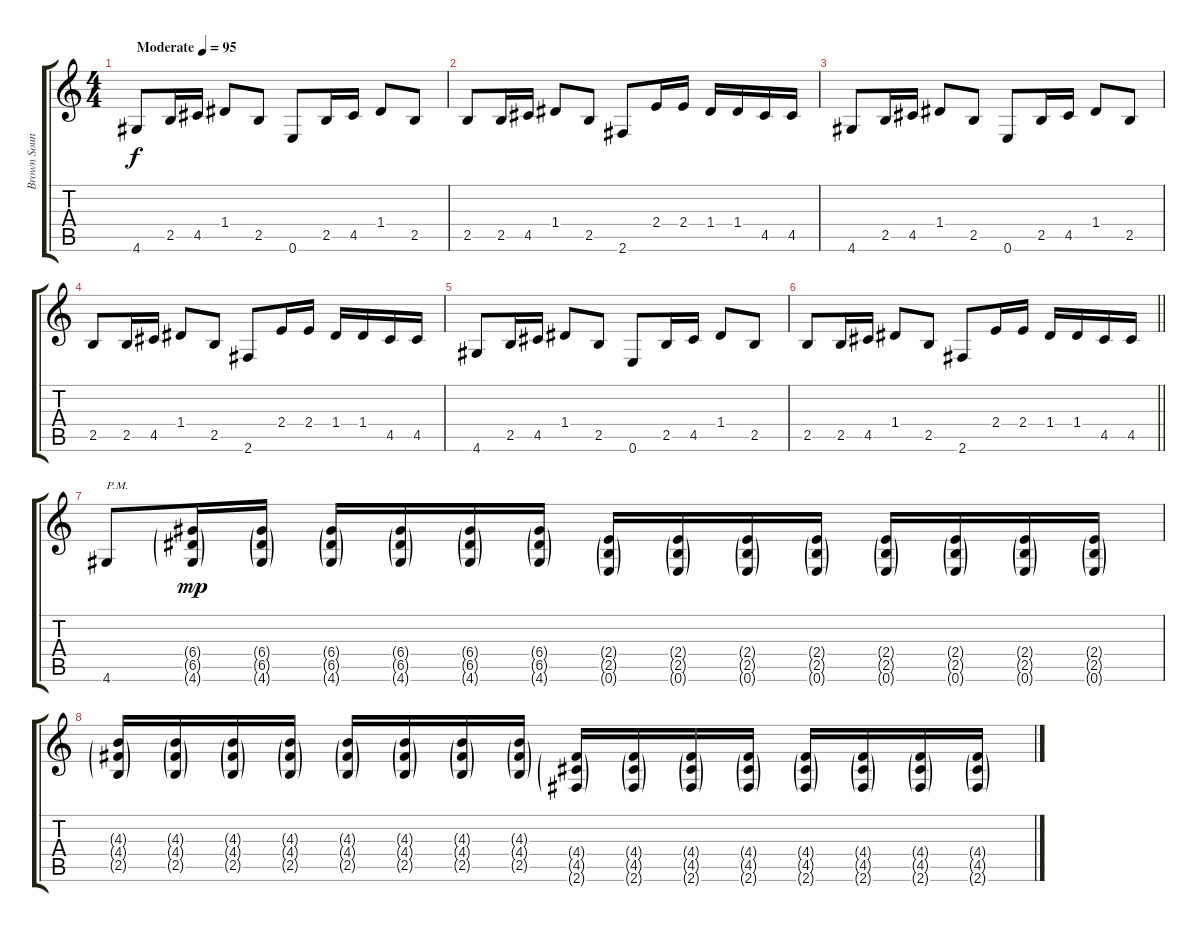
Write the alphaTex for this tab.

\track ("Brown Sound" "Brown Soun") {instrument distortionguitar}
\staff {score tabs}
\tuning (E4 B3 G3 D3 A2 E2) {hide}
\ts (4 4)
\tempo (95 "Moderate")
\clef g2
\ks c
4.6.8{dy f instrument distortionguitar} 2.5.16 4.5.16 1.4.8 2.5.8 0.6.8 2.5.16 4.5.16 1.4.8 2.5.8 |
2.5.8 2.5.16 4.5.16 1.4.8 2.5.8 2.6.8 2.4.16 2.4.16 1.4.16 1.4.16 4.5.16 4.5.16 |
4.6.8 2.5.16 4.5.16 1.4.8 2.5.8 0.6.8 2.5.16 4.5.16 1.4.8 2.5.8 |
2.5.8 2.5.16 4.5.16 1.4.8 2.5.8 2.6.8 2.4.16 2.4.16 1.4.16 1.4.16 4.5.16 4.5.16 |
4.6.8 2.5.16 4.5.16 1.4.8 2.5.8 0.6.8 2.5.16 4.5.16 1.4.8 2.5.8 |
\barLineRight lightlight
2.5.8 2.5.16 4.5.16 1.4.8 2.5.8 2.6.8 2.4.16 2.4.16 1.4.16 1.4.16 4.5.16 4.5.16 |
4.6.8{txt "P.M."} (6.4{g} 6.5{g} 4.6{g}).16{dy mp} (6.4{g} 6.5{g} 4.6{g}).16 (6.4{g} 6.5{g} 4.6{g}).16 (6.4{g} 6.5{g} 4.6{g}).16 (6.4{g} 6.5{g} 4.6{g}).16 (6.4{g} 6.5{g} 4.6{g}).16 (2.4{g} 2.5{g} 0.6{g}).16 (2.4{g} 2.5{g} 0.6{g}).16 (2.4{g} 2.5{g} 0.6{g}).16 (2.4{g} 2.5{g} 0.6{g}).16 (2.4{g} 2.5{g} 0.6{g}).16 (2.4{g} 2.5{g} 0.6{g}).16 (2.4{g} 2.5{g} 0.6{g}).16 (2.4{g} 2.5{g} 0.6{g}).16 |
(4.3{g} 4.4{g} 2.5{g}).16 (4.3{g} 4.4{g} 2.5{g}).16 (4.3{g} 4.4{g} 2.5{g}).16 (4.3{g} 4.4{g} 2.5{g}).16 (4.3{g} 4.4{g} 2.5{g}).16 (4.3{g} 4.4{g} 2.5{g}).16 (4.3{g} 4.4{g} 2.5{g}).16 (4.3{g} 4.4{g} 2.5{g}).16 (4.4{g} 4.5{g} 2.6{g}).16 (4.4{g} 4.5{g} 2.6{g}).16 (4.4{g} 4.5{g} 2.6{g}).16 (4.4{g} 4.5{g} 2.6{g}).16 (4.4{g} 4.5{g} 2.6{g}).16 (4.4{g} 4.5{g} 2.6{g}).16 (4.4{g} 4.5{g} 2.6{g}).16 (4.4{g} 4.5{g} 2.6{g}).16
